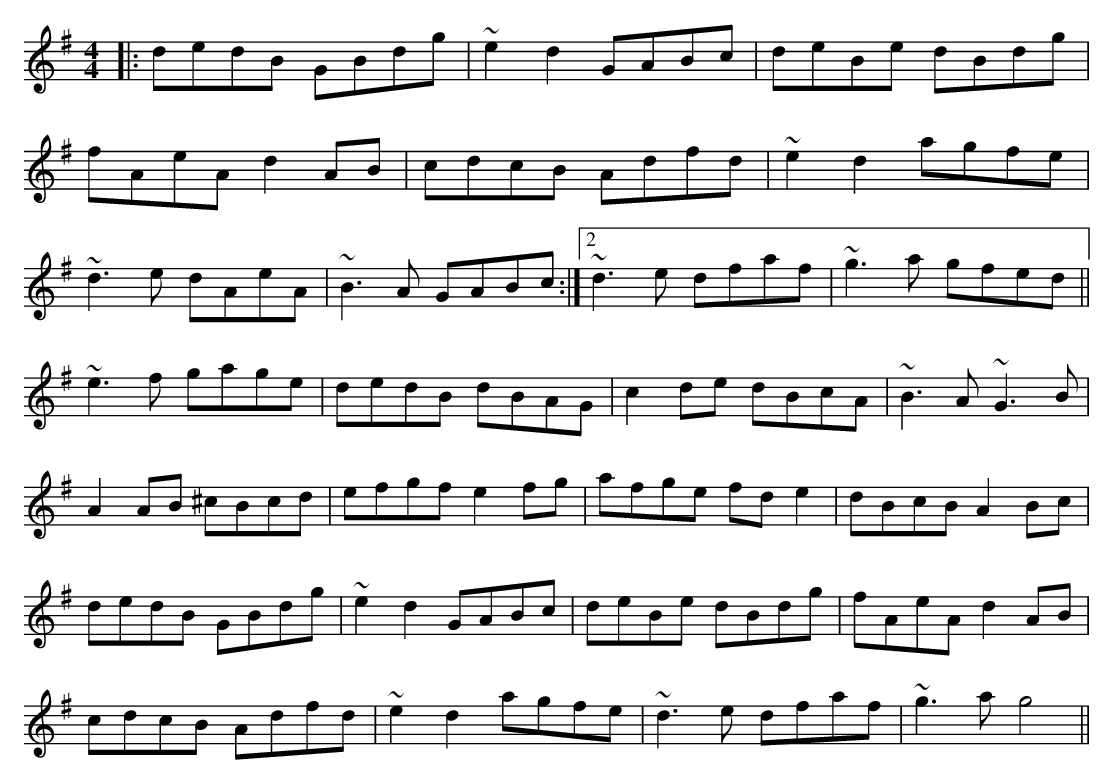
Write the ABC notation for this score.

X:1
M:4/4
K:G
|:dedB GBdg|~e2d2 GABc|deBe dBdg|
fAeA d2AB|cdcB Adfd|~e2d2 agfe|
1 ~d3e dAeA|~B3A GABc:|2 ~d3e dfaf|~g3a gfed||
~e3f gage|dedB dBAG|c2de dBcA|~B3A ~G3B|
A2AB ^cBcd|efgf e2fg|afge fde2|dBcB A2Bc|
dedB GBdg|~e2d2 GABc|deBe dBdg|fAeA d2AB|
cdcB Adfd|~e2d2 agfe|~d3e dfaf|~g3a g4||
